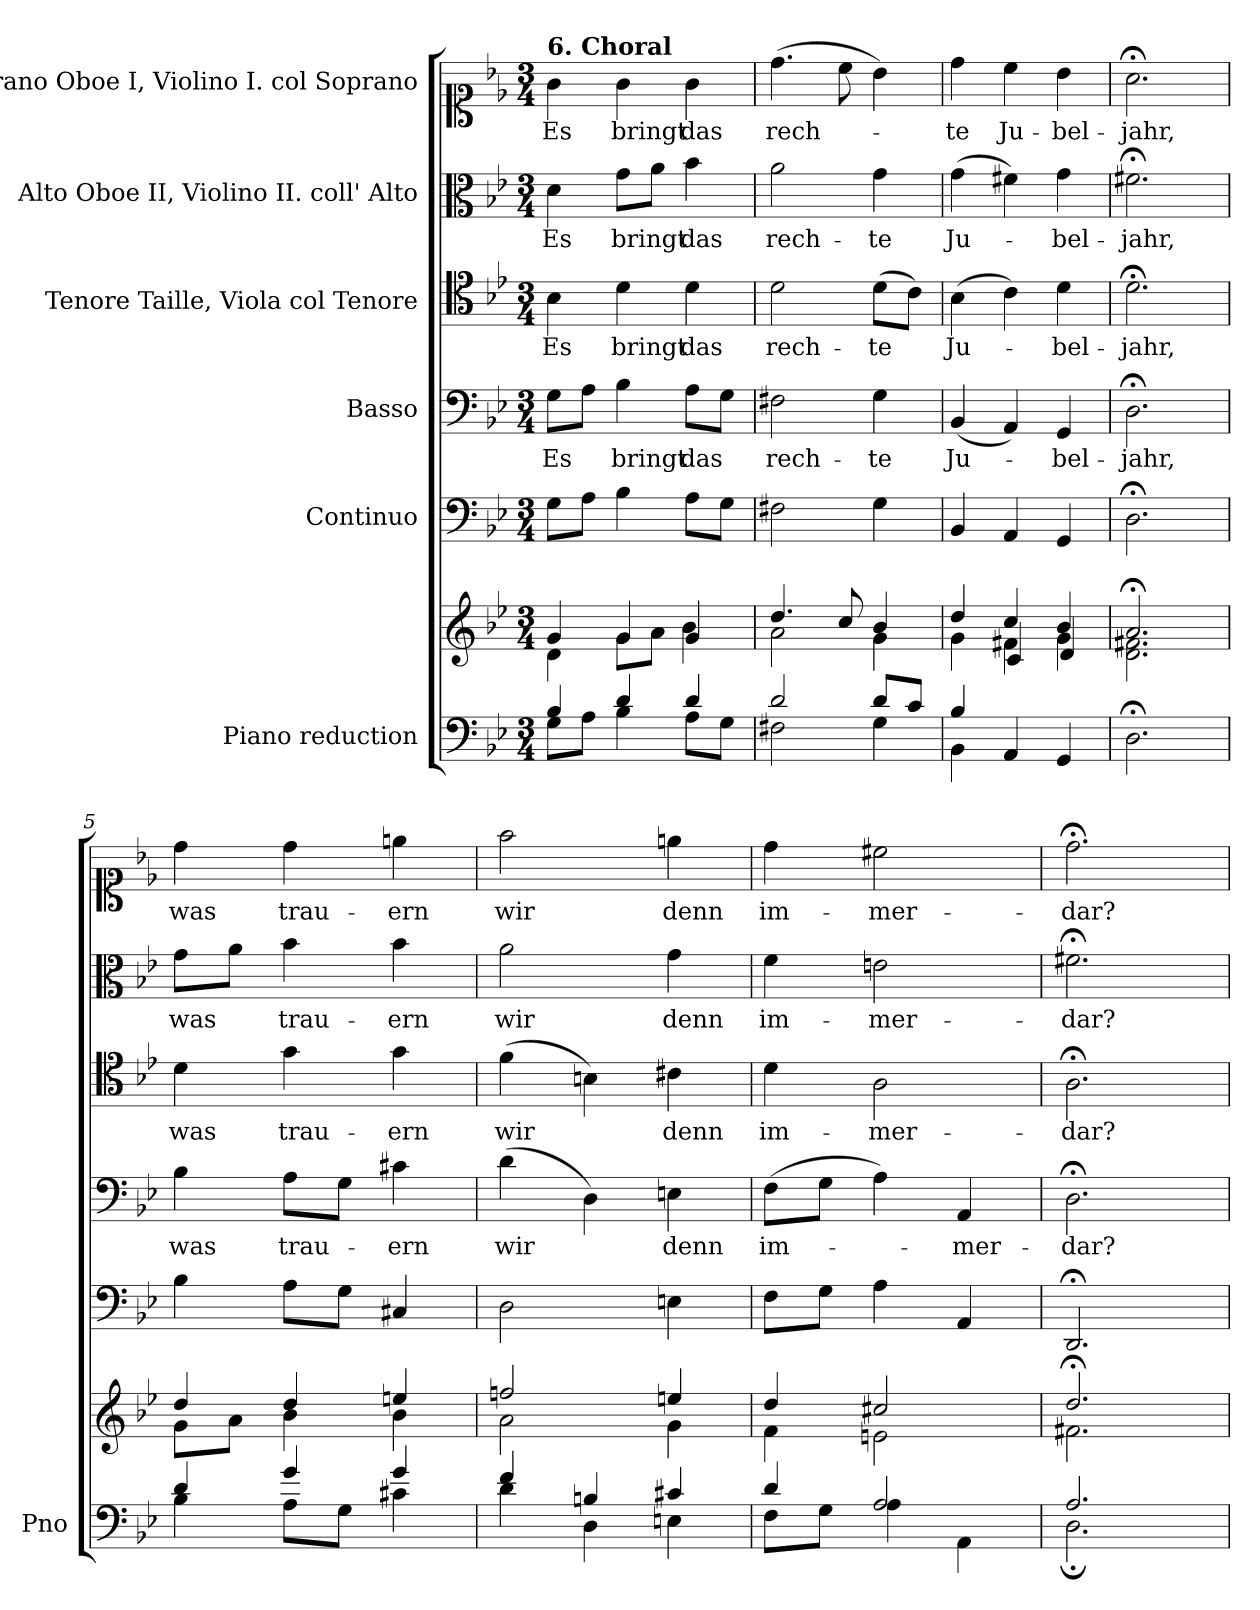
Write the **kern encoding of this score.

**kern	**kern	**kern	**kern	**text	**kern	**text	**kern	**text	**kern	**text
*part6	*part6	*part5	*part4	*part4	*part3	*part3	*part2	*part2	*part1	*part1
*staff7	*staff6	*staff5	*staff4	*staff4	*staff3	*staff3	*staff2	*staff2	*staff1	*staff1
*I"Piano reduction	*	*I"Continuo	*I"Basso	*	*I"Tenore Taille, Viola col Tenore	*	*I"Alto Oboe II, Violino II.  coll' Alto	*	*I"Soprano Oboe I, Violino I.  col Soprano	*
*I'Pno	*	*	*	*	*	*	*	*	*	*
*stria5	*stria5	*	*	*	*	*	*	*	*	*
*clefF4	*clefG2	*clefF4	*clefF4	*	*clefC4	*	*clefC3	*	*clefC1	*
*k[b-e-]	*k[b-e-]	*k[b-e-]	*k[b-e-]	*	*k[b-e-]	*	*k[b-e-]	*	*k[b-e-]	*
*M3/4	*M3/4	*M3/4	*M3/4	*	*M3/4	*	*M3/4	*	*M3/4	*
=1	=1	=1	=1	=1	=1	=1	=1	=1	=1	=1
*^	*^	*	*	*	*	*	*	*	*	*
!	!	!	!	!	!	!	!	!	!	!	!LO:TX:a:B:t=6. Choral	!
!	!	!	!	!	!	!LO:LY:b	!	!LO:LY:b	!	!LO:LY:b	!	!LO:LY:b
4B-/	8G\L	4g/	4d\	8G\L	8G\L	Es	4B-\	Es	4d\	Es	4g\	Es
.	8A\J	.	.	8A\J	8A\J	.	.	.	.	.	.	.
!	!	!	!	!	!	!LO:LY:b	!	!LO:LY:b	!	!LO:LY:b	!	!LO:LY:b
4d/	4B-\	4g/	8g\L	4B-\	4B-\	bringt	4d\	bringt	8g\L	bringt	4g\	bringt
.	.	.	8a\J	.	.	.	.	.	8a\J	.	.	.
!	!	!	!	!	!	!LO:LY:b	!	!LO:LY:b	!	!LO:LY:b	!	!LO:LY:b
4d/	8A\L	4g/	4b-\	8A\L	8A\L	das	4d\	das	4b-\	das	4g\	das
.	8G\J	.	.	8G\J	8G\J	.	.	.	.	.	.	.
=2	=2	=2	=2	=2	=2	=2	=2	=2	=2	=2	=2	=2
!	!	!	!	!	!	!LO:LY:b	!	!LO:LY:b	!	!LO:LY:b	!	!LO:LY:b
2d/	2F#X\	4.dd/	2a\	2F#X\	2F#X\	rech-	2d\	rech-	2a\	rech-	(4.dd\	rech-
.	.	8cc/	.	.	.	.	.	.	.	.	8cc\	.
!	!	!	!	!	!	!LO:LY:b	!	!LO:LY:b	!	!LO:LY:b	!	!
8d/L	4G\	4b-/	4g\	4G\	4G\	-te	(8d\L	-te	4g\	-te	4b-\)	.
8c/J	.	.	.	.	.	.	8c\J)	.	.	.	.	.
=3	=3	=3	=3	=3	=3	=3	=3	=3	=3	=3	=3	=3
*	*	*	*^	*	*	*	*	*	*	*	*	*
!	!	!	!	!	!	!	!LO:LY:b	!	!LO:LY:b	!	!LO:LY:b	!	!LO:LY:b
4B-/	4BB-\	4dd/	4g\	4ryy	4BB-/	(4BB-/	Ju-	(4B-\	Ju-	(4g\	Ju-	4dd\	-te
!	!	!	!	!	!	!	!	!	!	!	!	!	!LO:LY:b
2ryy	4AA/	4cc/	4f#X\	4c/	4AA/	4AA/)	.	4c\)	.	4f#X\)	.	4cc\	Ju-
!	!	!	!	!	!	!	!LO:LY:b	!	!LO:LY:b	!	!LO:LY:b	!	!LO:LY:b
.	4GG/	4b-/	4g\	4d/	4GG/	4GG/	-bel-	4d\	-bel-	4g\	-bel-	4b-\	-bel-
=4	=4	=4	=4	=4	=4	=4	=4	=4	=4	=4	=4	=4	=4
!	!	!	!	!	!	!	!LO:LY:b	!	!LO:LY:b	!	!LO:LY:b	!	!LO:LY:b
*v	*v	*	*	*	*	*	*	*	*	*	*	*	*
*	*	*v	*v	*	*	*	*	*	*	*	*	*
2.D;<\	2.a;</	2.d\ 2.f#X\	2.D;<\	2.D;<\	-jahr,	2.d;<\	-jahr,	2.f#X;<\	-jahr,	2.a;<\	-jahr,
=5	=5	=5	=5	=5	=5	=5	=5	=5	=5	=5	=5
*^	*	*	*	*	*	*	*	*	*	*	*
!	!	!	!	!	!	!LO:LY:b	!	!LO:LY:b	!	!LO:LY:b	!	!LO:LY:b
4d/	4B-\	4dd/	8g\L	4B-\	4B-\	was	4d\	was	8g\L	was	4dd\	was
.	.	.	8a\J	.	.	.	.	.	8a\J	.	.	.
!	!	!	!	!	!	!LO:LY:b	!	!LO:LY:b	!	!LO:LY:b	!	!LO:LY:b
4g/	8A\L	4dd/	4b-\	8A\L	8A\L	trau-	4g\	trau-	4b-\	trau-	4dd\	trau-
.	8G\J	.	.	8G\J	8G\J	.	.	.	.	.	.	.
!	!	!	!	!	!	!LO:LY:b	!	!LO:LY:b	!	!LO:LY:b	!	!LO:LY:b
4g/	4c#X\	4een/	4b-\	4C#X/	4c#X\	-ern	4g\	-ern	4b-\	-ern	4een\	-ern
=6	=6	=6	=6	=6	=6	=6	=6	=6	=6	=6	=6	=6
!	!	!	!	!	!	!LO:LY:b	!	!LO:LY:b	!	!LO:LY:b	!	!LO:LY:b
4f/	4d\	2ffn/	2a\	2D\	(4d\	wir	(4f\	wir	2a\	wir	2ff\	wir
4Bn/	4D\	.	.	.	4D\)	.	4Bn\)	.	.	.	.	.
!	!	!	!	!	!	!LO:LY:b	!	!LO:LY:b	!	!LO:LY:b	!	!LO:LY:b
4c#X/	4En\	4een/	4g\	4En\	4En\	denn	4c#X\	denn	4g\	denn	4een\	denn
=7	=7	=7	=7	=7	=7	=7	=7	=7	=7	=7	=7	=7
!	!	!	!	!	!	!LO:LY:b	!	!LO:LY:b	!	!LO:LY:b	!	!LO:LY:b
4d/	8F\L	4dd/	4f\	8F\L	(8F\L	im-	4d\	im-	4f\	im-	4dd\	im-
.	8G\J	.	.	8G\J	8G\J	.	.	.	.	.	.	.
!	!	!	!	!	!	!	!	!LO:LY:b	!	!LO:LY:b	!	!LO:LY:b
2A/	4A\	2cc#X/	2en\	4A\	4A\)	.	2A\	-mer-	2en\	-mer-	2cc#X\	-mer-
!	!	!	!	!	!	!LO:LY:b	!	!	!	!	!	!
.	4AA\	.	.	4AA/	4AA/	-mer-	.	.	.	.	.	.
=8	=8	=8	=8	=8	=8	=8	=8	=8	=8	=8	=8	=8
!	!	!	!	!	!	!LO:LY:b	!	!LO:LY:b	!	!LO:LY:b	!	!LO:LY:b
2.A/	2.D;\	2.dd;</	2.f#X\	2.DD;</	2.D;<\	-dar?	2.A;<\	-dar?	2.f#X;<\	-dar?	2.dd;<\	-dar?
*v	*v	*	*	*	*	*	*	*	*	*	*	*
*	*v	*v	*	*	*	*	*	*	*	*	*
=	=	=	=	=	=	=	=	=	=	=
*-	*-	*-	*-	*-	*-	*-	*-	*-	*-	*-
